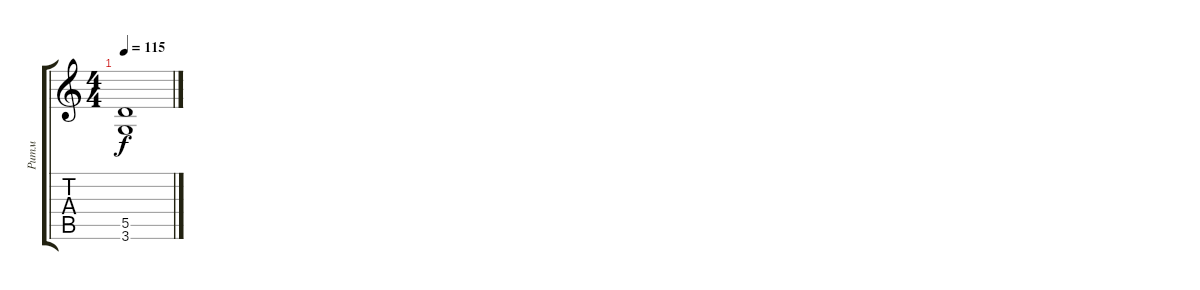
\track ("Ритм" "Ритм") {instrument acousticguitarsteel}
\staff {score tabs}
\tuning (E4 B3 G3 D3 A2 E2) {hide}
\ts (4 4)
\tempo 115
\clef g2
\ks c
(5.5 3.6).1{dy f}
